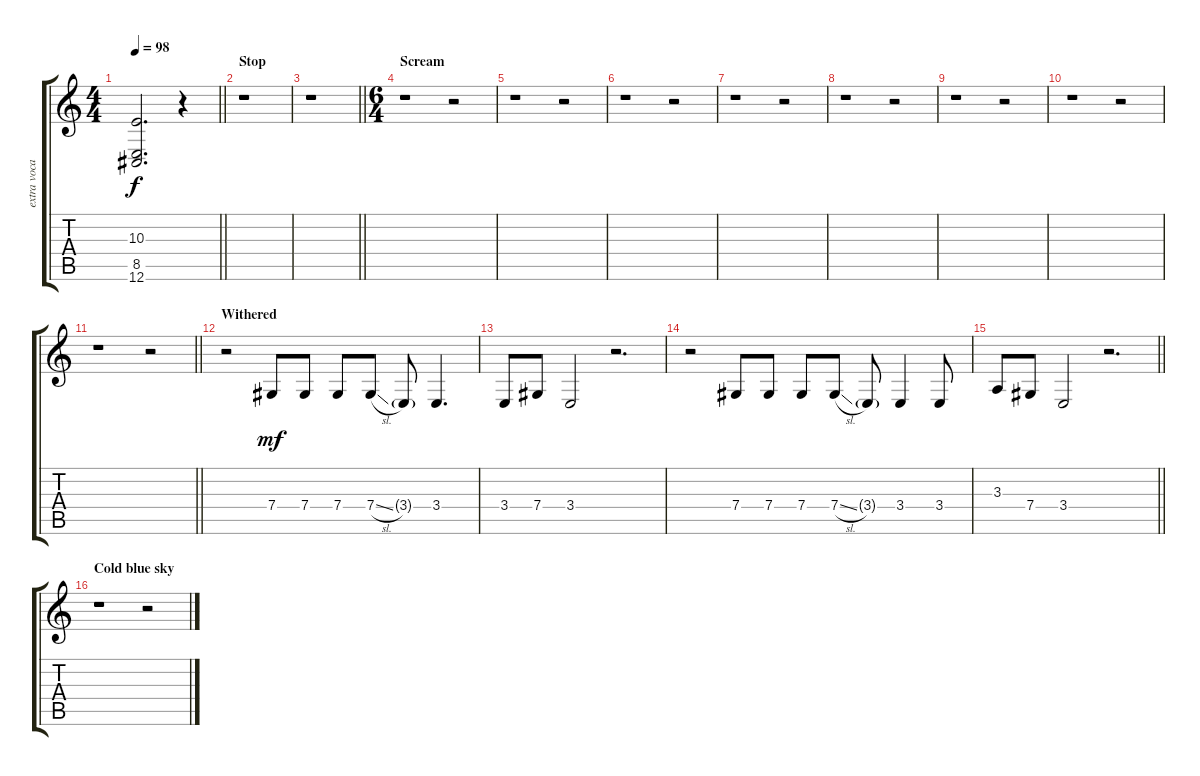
\track ("extra vocals" "extra voca") {instrument oboe}
\staff {score tabs}
\tuning (Eb4 Bb3 Gb3 Db3 Ab2 Db2) {hide}
\ts (4 4)
\tempo 98
\clef g2
\barLineRight lightlight
\ks c
(10.3{t} 8.5{t} 12.6{t}).2{d dy f} r.4 |
\section ("" "Stop")
r.1 |
\barLineRight lightlight
r.1 |
\ts (6 4)
\section ("" "Scream")
r.1 r.2 |
r.1 r.2 |
r.1 r.2 |
r.1 r.2 |
r.1 r.2 |
r.1 r.2 |
r.1 r.2 |
\barLineRight lightlight
r.1 r.2 |
\section ("" "Withered")
r.2 7.4.8{dy mf} 7.4.8 7.4.8 7.4{sl}.8 3.4{g}.8 3.4.4{d} |
3.4.8 7.4.8 3.4.2 r.2{d} |
r.2 7.4.8 7.4.8 7.4.8 7.4{sl}.8 3.4{g}.8 3.4.4 3.4.8 |
\barLineRight lightlight
3.3.8 7.4.8 3.4.2 r.2{d} |
\section ("" "Cold blue sky")
r.1 r.2
